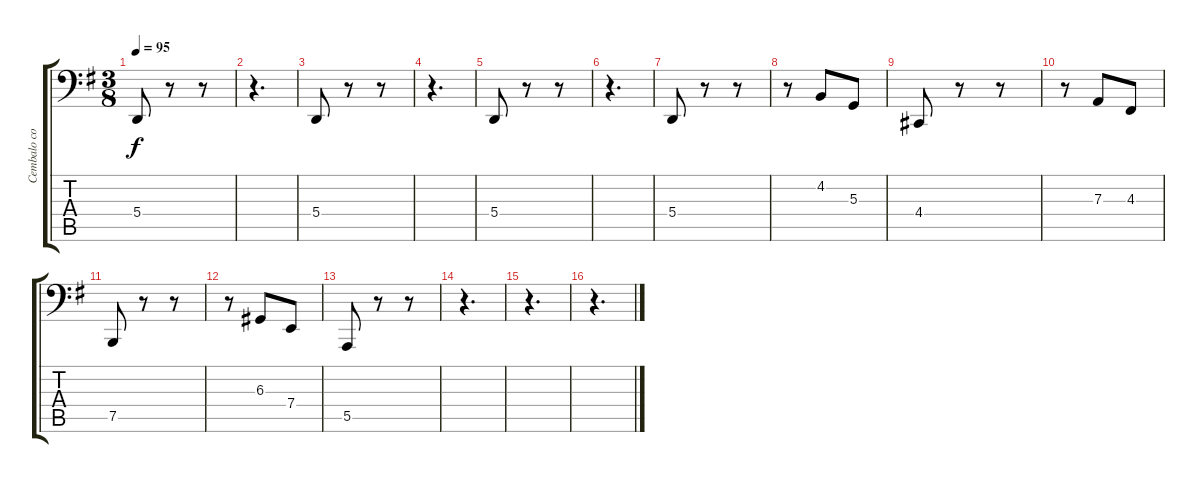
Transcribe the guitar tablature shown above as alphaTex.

\track ("Cembalo concertato." "Cembalo co") {instrument harpsichord}
\staff {score tabs}
\tuning (C3 G2 D2 A1 E1 B0) {hide}
\ts (3 8)
\tempo 95
\clef f4
\ks g
5.4.8{dy f} r.8 r.8 |
r.4{d} |
5.4.8 r.8 r.8 |
r.4{d} |
5.4.8 r.8 r.8 |
r.4{d} |
5.4.8 r.8 r.8 |
r.8 4.2.8{beam merge} 5.3.8 |
4.4.8 r.8 r.8 |
r.8 7.3.8{beam merge} 4.3.8 |
7.5.8 r.8 r.8 |
r.8 6.3.8{beam merge} 7.4.8 |
5.5.8 r.8 r.8 |
r.4{d} |
r.4{d} |
r.4{d}
